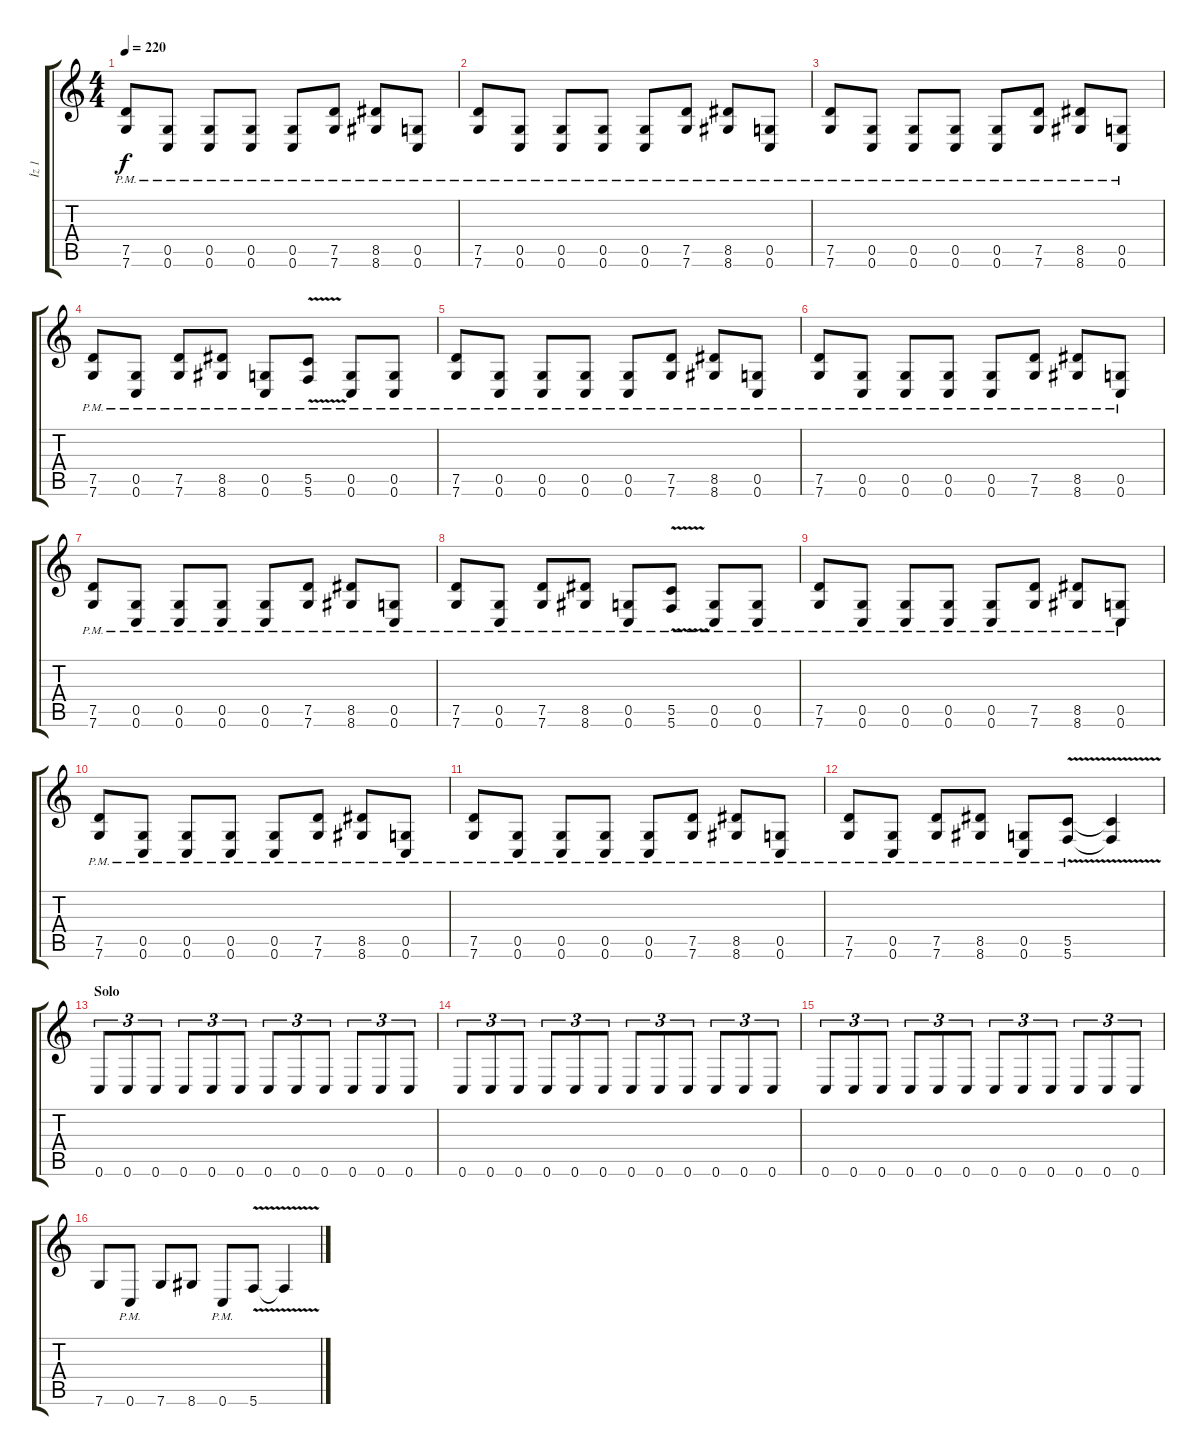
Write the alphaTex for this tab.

\track ("İz 1" "İz 1") {instrument distortionguitar}
\staff {score tabs}
\tuning (D4 A3 F3 C3 G2 C2) {hide}
\ts (4 4)
\tempo 220
\clef g2
\ks c
(7.5{pm} 7.6{pm}).8{dy f} (0.5{pm} 0.6{pm}).8 (0.5{pm} 0.6{pm}).8 (0.5{pm} 0.6{pm}).8 (0.5{pm} 0.6{pm}).8 (7.5{pm} 7.6{pm}).8 (8.5{pm} 8.6{pm}).8 (0.5{pm} 0.6{pm}).8 |
(7.5{pm} 7.6{pm}).8 (0.5{pm} 0.6{pm}).8 (0.5{pm} 0.6{pm}).8 (0.5{pm} 0.6{pm}).8 (0.5{pm} 0.6{pm}).8 (7.5{pm} 7.6{pm}).8 (8.5{pm} 8.6{pm}).8 (0.5{pm} 0.6{pm}).8 |
(7.5{pm} 7.6{pm}).8 (0.5{pm} 0.6{pm}).8 (0.5{pm} 0.6{pm}).8 (0.5{pm} 0.6{pm}).8 (0.5{pm} 0.6{pm}).8 (7.5{pm} 7.6{pm}).8 (8.5{pm} 8.6{pm}).8 (0.5{pm} 0.6{pm}).8 |
(7.5{pm} 7.6).8 (0.5{pm} 0.6{pm}).8 (7.5{pm} 7.6).8 (8.5{pm} 8.6).8 (0.5{pm} 0.6{pm}).8 (5.5{pm} 5.6{v pm}).8 (0.5{pm} 0.6{pm}).8 (0.5{pm} 0.6{pm}).8 |
(7.5{pm} 7.6{pm}).8 (0.5{pm} 0.6{pm}).8 (0.5{pm} 0.6{pm}).8 (0.5{pm} 0.6{pm}).8 (0.5{pm} 0.6{pm}).8 (7.5{pm} 7.6{pm}).8 (8.5{pm} 8.6{pm}).8 (0.5{pm} 0.6{pm}).8 |
(7.5{pm} 7.6{pm}).8 (0.5{pm} 0.6{pm}).8 (0.5{pm} 0.6{pm}).8 (0.5{pm} 0.6{pm}).8 (0.5{pm} 0.6{pm}).8 (7.5{pm} 7.6{pm}).8 (8.5{pm} 8.6{pm}).8 (0.5{pm} 0.6{pm}).8 |
(7.5{pm} 7.6{pm}).8 (0.5{pm} 0.6{pm}).8 (0.5{pm} 0.6{pm}).8 (0.5{pm} 0.6{pm}).8 (0.5{pm} 0.6{pm}).8 (7.5{pm} 7.6{pm}).8 (8.5{pm} 8.6{pm}).8 (0.5{pm} 0.6{pm}).8 |
(7.5{pm} 7.6).8 (0.5{pm} 0.6{pm}).8 (7.5{pm} 7.6).8 (8.5{pm} 8.6).8 (0.5{pm} 0.6{pm}).8 (5.5{pm} 5.6{v pm}).8 (0.5{pm} 0.6{pm}).8 (0.5{pm} 0.6{pm}).8 |
(7.5{pm} 7.6{pm}).8 (0.5{pm} 0.6{pm}).8 (0.5{pm} 0.6{pm}).8 (0.5{pm} 0.6{pm}).8 (0.5{pm} 0.6{pm}).8 (7.5{pm} 7.6{pm}).8 (8.5{pm} 8.6{pm}).8 (0.5{pm} 0.6{pm}).8 |
(7.5{pm} 7.6{pm}).8 (0.5{pm} 0.6{pm}).8 (0.5{pm} 0.6{pm}).8 (0.5{pm} 0.6{pm}).8 (0.5{pm} 0.6{pm}).8 (7.5{pm} 7.6{pm}).8 (8.5{pm} 8.6{pm}).8 (0.5{pm} 0.6{pm}).8 |
(7.5{pm} 7.6{pm}).8 (0.5{pm} 0.6{pm}).8 (0.5{pm} 0.6{pm}).8 (0.5{pm} 0.6{pm}).8 (0.5{pm} 0.6{pm}).8 (7.5{pm} 7.6{pm}).8 (8.5{pm} 8.6{pm}).8 (0.5{pm} 0.6{pm}).8 |
(7.5{pm} 7.6).8 (0.5{pm} 0.6{pm}).8 (7.5{pm} 7.6).8 (8.5{pm} 8.6).8 (0.5{pm} 0.6{pm}).8 (5.5{pm} 5.6{v pm}).8 (5.5{t} 5.6{t}).4 |
\section ("" "Solo")
0.6.8{tu (3 2)} 0.6.8{tu (3 2)} 0.6.8{tu (3 2)} 0.6.8{tu (3 2)} 0.6.8{tu (3 2)} 0.6.8{tu (3 2)} 0.6.8{tu (3 2)} 0.6.8{tu (3 2)} 0.6.8{tu (3 2)} 0.6.8{tu (3 2)} 0.6.8{tu (3 2)} 0.6.8{tu (3 2)} |
0.6.8{tu (3 2)} 0.6.8{tu (3 2)} 0.6.8{tu (3 2)} 0.6.8{tu (3 2)} 0.6.8{tu (3 2)} 0.6.8{tu (3 2)} 0.6.8{tu (3 2)} 0.6.8{tu (3 2)} 0.6.8{tu (3 2)} 0.6.8{tu (3 2)} 0.6.8{tu (3 2)} 0.6.8{tu (3 2)} |
0.6.8{tu (3 2)} 0.6.8{tu (3 2)} 0.6.8{tu (3 2)} 0.6.8{tu (3 2)} 0.6.8{tu (3 2)} 0.6.8{tu (3 2)} 0.6.8{tu (3 2)} 0.6.8{tu (3 2)} 0.6.8{tu (3 2)} 0.6.8{tu (3 2)} 0.6.8{tu (3 2)} 0.6.8{tu (3 2)} |
7.6.8 0.6{pm}.8 7.6.8 8.6.8 0.6{pm}.8 5.6{v}.8 5.6{t}.4
